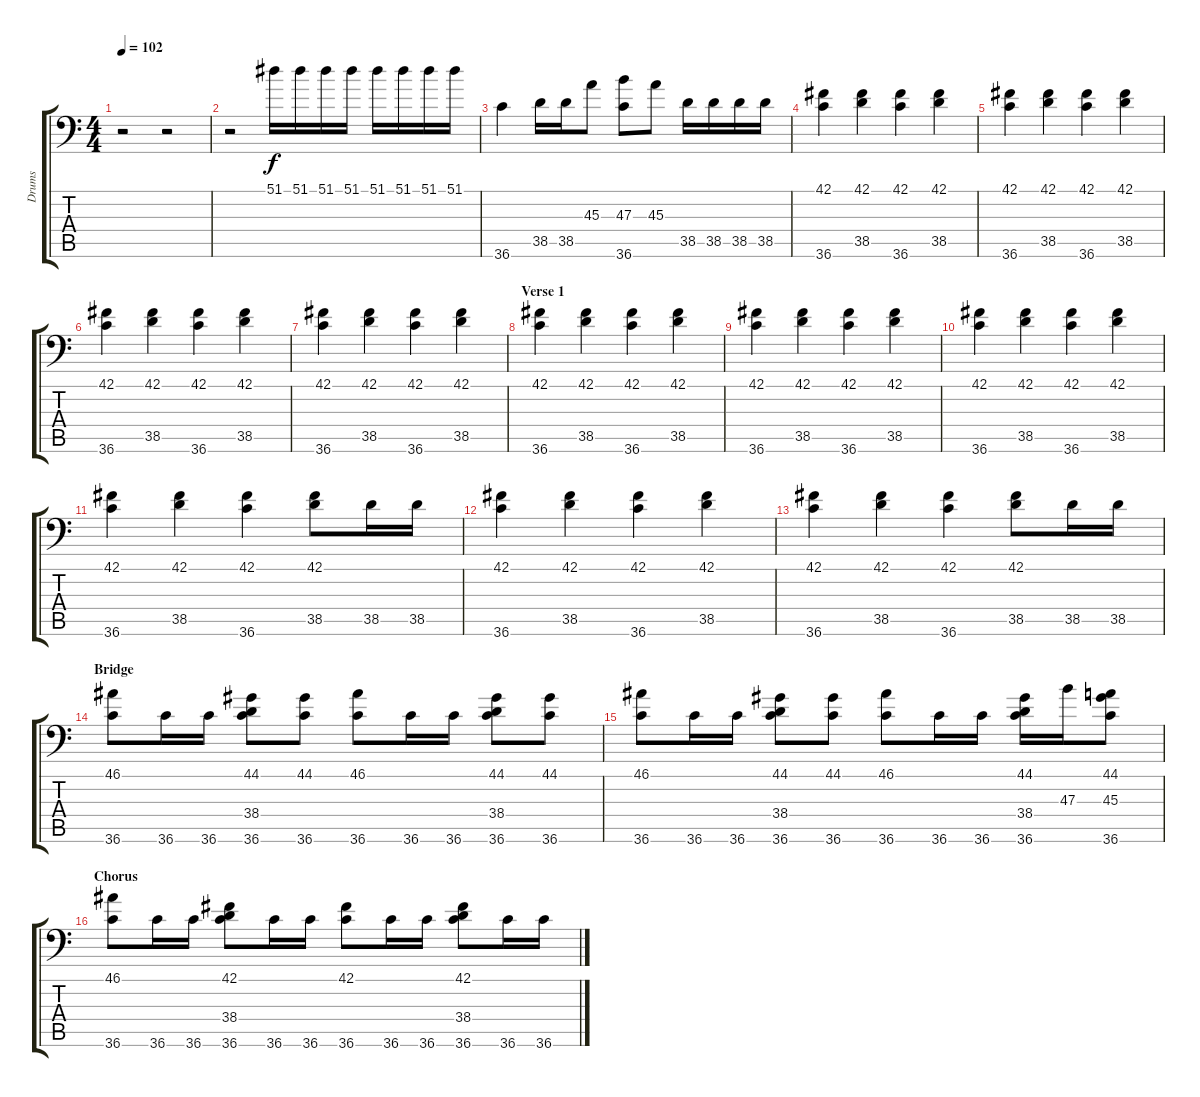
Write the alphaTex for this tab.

\track ("Drums" "Drums") {instrument acousticgrandpiano}
\staff {score tabs}
\tuning (C-1 C-1 C-1 C-1 C-1 C-1) {hide}
\ts (4 4)
\tempo 102
\clef f4
\ks c
r.2{dy f} r.2 |
r.2 51.1.16 51.1.16 51.1.16 51.1.16 51.1.16 51.1.16 51.1.16 51.1.16 |
36.6.4 38.5.16 38.5.16 45.3.8 (47.3 36.6).8 45.3.8 38.5.16 38.5.16 38.5.16 38.5.16 |
(42.1 36.6).4 (42.1 38.5).4 (42.1 36.6).4 (42.1 38.5).4 |
(42.1 36.6).4 (42.1 38.5).4 (42.1 36.6).4 (42.1 38.5).4 |
(42.1 36.6).4 (42.1 38.5).4 (42.1 36.6).4 (42.1 38.5).4 |
(42.1 36.6).4 (42.1 38.5).4 (42.1 36.6).4 (42.1 38.5).4 |
\section ("" "Verse 1")
(42.1 36.6).4 (42.1 38.5).4 (42.1 36.6).4 (42.1 38.5).4 |
(42.1 36.6).4 (42.1 38.5).4 (42.1 36.6).4 (42.1 38.5).4 |
(42.1 36.6).4 (42.1 38.5).4 (42.1 36.6).4 (42.1 38.5).4 |
(42.1 36.6).4 (42.1 38.5).4 (42.1 36.6).4 (42.1 38.5).8 38.5.16 38.5.16 |
(42.1 36.6).4 (42.1 38.5).4 (42.1 36.6).4 (42.1 38.5).4 |
(42.1 36.6).4 (42.1 38.5).4 (42.1 36.6).4 (42.1 38.5).8 38.5.16 38.5.16 |
\section ("" "Bridge")
(46.1 36.6).8 36.6.16 36.6.16 (44.1 38.4 36.6).8 (44.1 36.6).8 (46.1 36.6).8 36.6.16 36.6.16 (44.1 38.4 36.6).8 (44.1 36.6).8 |
(46.1 36.6).8 36.6.16 36.6.16 (44.1 38.4 36.6).8 (44.1 36.6).8 (46.1 36.6).8 36.6.16 36.6.16 (44.1 38.4 36.6).16 47.3.16 (44.1 45.3 36.6).8 |
\section ("" "Chorus")
(46.1 36.6).8 36.6.16 36.6.16 (42.1 38.4 36.6).8 36.6.16 36.6.16 (42.1 36.6).8 36.6.16 36.6.16 (42.1 38.4 36.6).8 36.6.16 36.6.16
